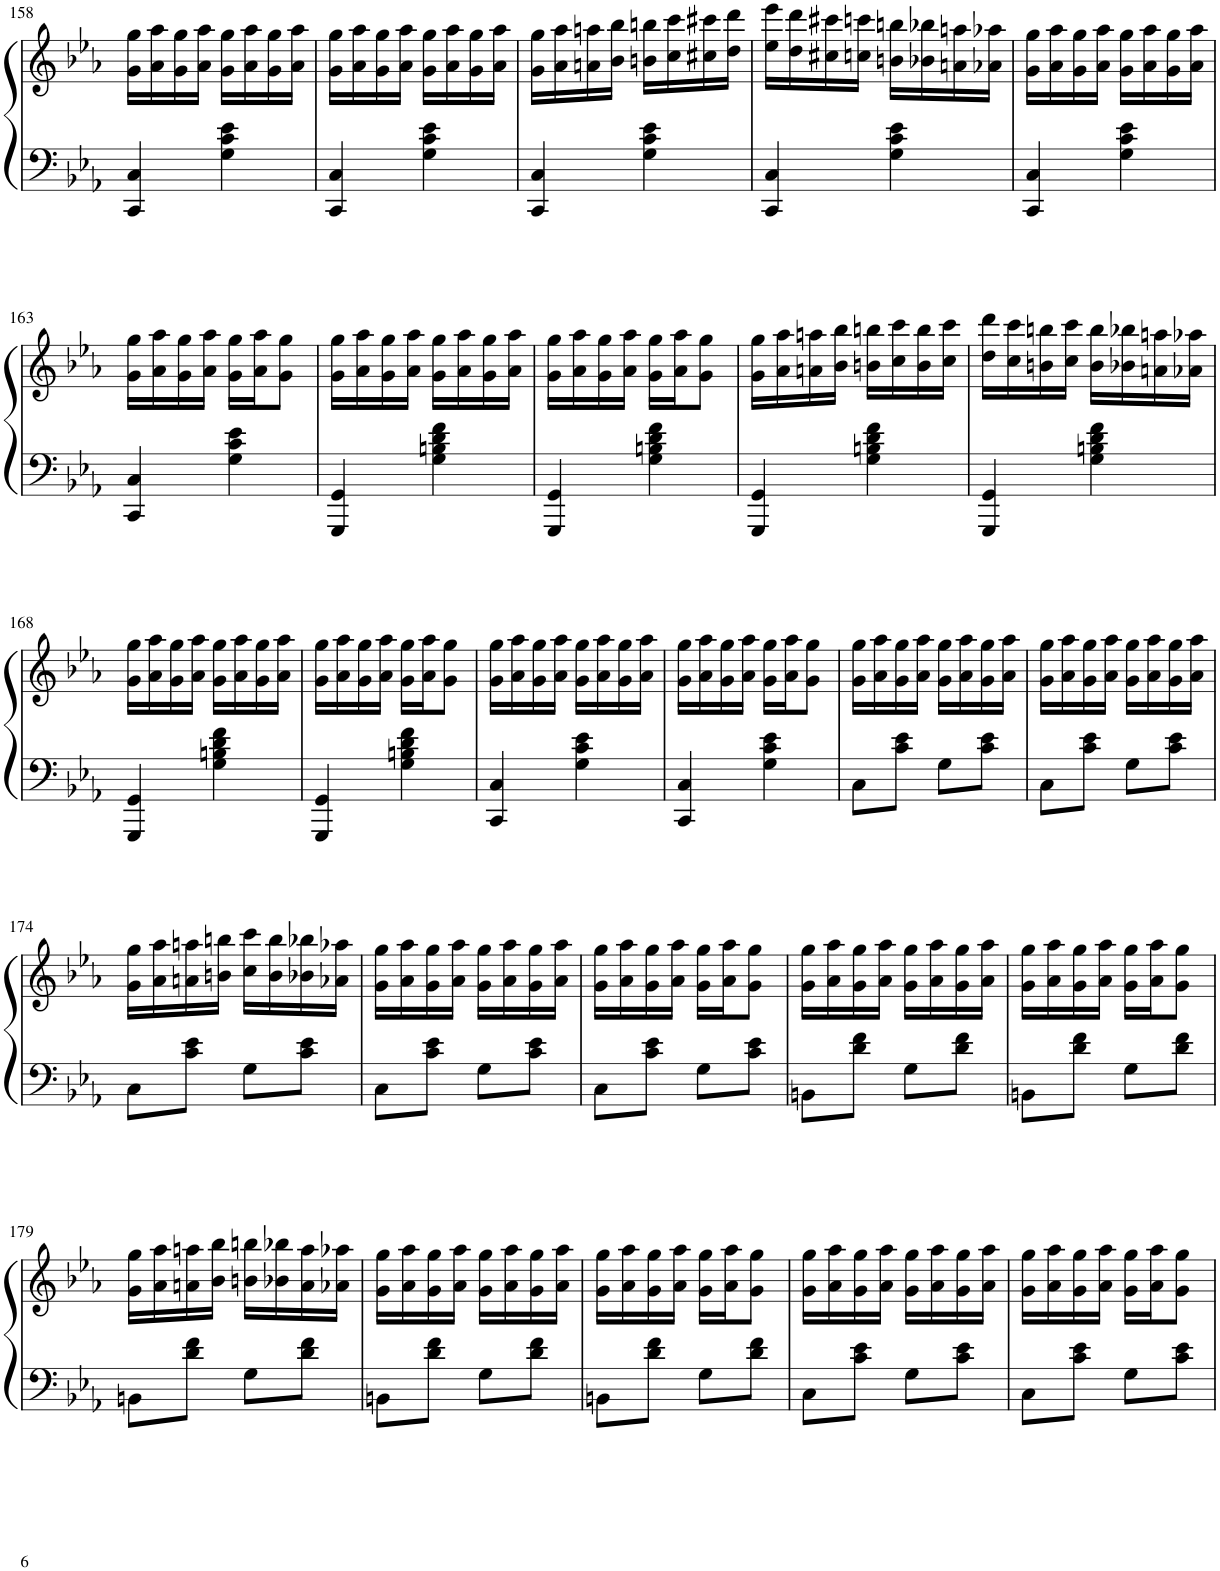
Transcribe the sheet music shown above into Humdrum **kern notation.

**kern	**kern
*part1	*part1
*staff2	*staff1
*I"Piano	*
*I'Pno.	*
!!LO:PB:g=z
*clefF4	*clefG2
*k[b-e-a-]	*k[b-e-a-]
*M2/4	*M2/4
=158	=158
4CC/ 4C/	16g\ 16gg\LL
.	16a-\ 16aa-\
.	16g\ 16gg\
.	16a-\ 16aa-\JJ
4G\ 4c\ 4e-\	16g\ 16gg\LL
.	16a-\ 16aa-\
.	16g\ 16gg\
.	16a-\ 16aa-\JJ
=159	=159
4CC/ 4C/	16g\ 16gg\LL
.	16a-\ 16aa-\
.	16g\ 16gg\
.	16a-\ 16aa-\JJ
4G\ 4c\ 4e-\	16g\ 16gg\LL
.	16a-\ 16aa-\
.	16g\ 16gg\
.	16a-\ 16aa-\JJ
=160	=160
4CC/ 4C/	16g\ 16gg\LL
.	16a-\ 16aa-\
.	16an\ 16aan\
.	16b-\ 16bb-\JJ
4G\ 4c\ 4e-\	16bn\ 16bbn\LL
.	16cc\ 16ccc\
.	16cc#X\ 16ccc#X\
.	16dd\ 16ddd\JJ
=161	=161
4CC/ 4C/	16ee-\ 16eee-\LL
.	16dd\ 16ddd\
.	16cc#X\ 16ccc#X\
.	16ccn\ 16cccn\JJ
4G\ 4c\ 4e-\	16bn\ 16bbn\LL
.	16b-X\ 16bb-X\
.	16an\ 16aan\
.	16a-X\ 16aa-X\JJ
=162	=162
4CC/ 4C/	16g\ 16gg\LL
.	16a-\ 16aa-\
.	16g\ 16gg\
.	16a-\ 16aa-\JJ
4G\ 4c\ 4e-\	16g\ 16gg\LL
.	16a-\ 16aa-\
.	16g\ 16gg\
.	16a-\ 16aa-\JJ
!!LO:LB:g=z
=163	=163
4CC/ 4C/	16g\ 16gg\LL
.	16a-\ 16aa-\
.	16g\ 16gg\
.	16a-\ 16aa-\JJ
4G\ 4c\ 4e-\	16g\ 16gg\LL
.	16a-\ 16aa-\J
.	8g\ 8gg\J
=164	=164
4GGG/ 4GG/	16g\ 16gg\LL
.	16a-\ 16aa-\
.	16g\ 16gg\
.	16a-\ 16aa-\JJ
4G\ 4Bn\ 4d\ 4f\	16g\ 16gg\LL
.	16a-\ 16aa-\
.	16g\ 16gg\
.	16a-\ 16aa-\JJ
=165	=165
4GGG/ 4GG/	16g\ 16gg\LL
.	16a-\ 16aa-\
.	16g\ 16gg\
.	16a-\ 16aa-\JJ
4G\ 4Bn\ 4d\ 4f\	16g\ 16gg\LL
.	16a-\ 16aa-\J
.	8g\ 8gg\J
=166	=166
4GGG/ 4GG/	16g\ 16gg\LL
.	16a-\ 16aa-\
.	16an\ 16aan\
.	16b-\ 16bb-\JJ
4G\ 4Bn\ 4d\ 4f\	16bn\ 16bbn\LL
.	16cc\ 16ccc\
.	16b\ 16bb\
.	16cc\ 16ccc\JJ
=167	=167
4GGG/ 4GG/	16dd\ 16ddd\LL
.	16cc\ 16ccc\
.	16bn\ 16bbn\
.	16cc\ 16ccc\JJ
4G\ 4Bn\ 4d\ 4f\	16b\ 16bb\LL
.	16b-X\ 16bb-X\
.	16an\ 16aan\
.	16a-X\ 16aa-X\JJ
!!LO:LB:g=z
=168	=168
4GGG/ 4GG/	16g\ 16gg\LL
.	16a-\ 16aa-\
.	16g\ 16gg\
.	16a-\ 16aa-\JJ
4G\ 4Bn\ 4d\ 4f\	16g\ 16gg\LL
.	16a-\ 16aa-\
.	16g\ 16gg\
.	16a-\ 16aa-\JJ
=169	=169
4GGG/ 4GG/	16g\ 16gg\LL
.	16a-\ 16aa-\
.	16g\ 16gg\
.	16a-\ 16aa-\JJ
4G\ 4Bn\ 4d\ 4f\	16g\ 16gg\LL
.	16a-\ 16aa-\J
.	8g\ 8gg\J
=170	=170
4CC/ 4C/	16g\ 16gg\LL
.	16a-\ 16aa-\
.	16g\ 16gg\
.	16a-\ 16aa-\JJ
4G\ 4c\ 4e-\	16g\ 16gg\LL
.	16a-\ 16aa-\
.	16g\ 16gg\
.	16a-\ 16aa-\JJ
=171	=171
4CC/ 4C/	16g\ 16gg\LL
.	16a-\ 16aa-\
.	16g\ 16gg\
.	16a-\ 16aa-\JJ
4G\ 4c\ 4e-\	16g\ 16gg\LL
.	16a-\ 16aa-\J
.	8g\ 8gg\J
=172	=172
8C\L	16g\ 16gg\LL
.	16a-\ 16aa-\
8c\ 8e-\J	16g\ 16gg\
.	16a-\ 16aa-\JJ
8G\L	16g\ 16gg\LL
.	16a-\ 16aa-\
8c\ 8e-\J	16g\ 16gg\
.	16a-\ 16aa-\JJ
=173	=173
8C\L	16g\ 16gg\LL
.	16a-\ 16aa-\
8c\ 8e-\J	16g\ 16gg\
.	16a-\ 16aa-\JJ
8G\L	16g\ 16gg\LL
.	16a-\ 16aa-\
8c\ 8e-\J	16g\ 16gg\
.	16a-\ 16aa-\JJ
!!LO:LB:g=z
=174	=174
8C\L	16g\ 16gg\LL
.	16a-\ 16aa-\
8c\ 8e-\J	16an\ 16aan\
.	16bn\ 16bbn\JJ
8G\L	16cc\ 16ccc\LL
.	16b\ 16bb\
8c\ 8e-\J	16b-X\ 16bb-X\
.	16a-X\ 16aa-X\JJ
=175	=175
8C\L	16g\ 16gg\LL
.	16a-\ 16aa-\
8c\ 8e-\J	16g\ 16gg\
.	16a-\ 16aa-\JJ
8G\L	16g\ 16gg\LL
.	16a-\ 16aa-\
8c\ 8e-\J	16g\ 16gg\
.	16a-\ 16aa-\JJ
=176	=176
8C\L	16g\ 16gg\LL
.	16a-\ 16aa-\
8c\ 8e-\J	16g\ 16gg\
.	16a-\ 16aa-\JJ
8G\L	16g\ 16gg\LL
.	16a-\ 16aa-\J
8c\ 8e-\J	8g\ 8gg\J
=177	=177
8BBn\L	16g\ 16gg\LL
.	16a-\ 16aa-\
8d\ 8f\J	16g\ 16gg\
.	16a-\ 16aa-\JJ
8G\L	16g\ 16gg\LL
.	16a-\ 16aa-\
8d\ 8f\J	16g\ 16gg\
.	16a-\ 16aa-\JJ
=178	=178
8BBn\L	16g\ 16gg\LL
.	16a-\ 16aa-\
8d\ 8f\J	16g\ 16gg\
.	16a-\ 16aa-\JJ
8G\L	16g\ 16gg\LL
.	16a-\ 16aa-\J
8d\ 8f\J	8g\ 8gg\J
!!LO:LB:g=z
=179	=179
8BBn\L	16g\ 16gg\LL
.	16a-\ 16aa-\
8d\ 8f\J	16an\ 16aan\
.	16b-\ 16bb-\JJ
8G\L	16bn\ 16bbn\LL
.	16b-X\ 16bb-X\
8d\ 8f\J	16a\ 16aa\
.	16a-X\ 16aa-X\JJ
=180	=180
8BBn\L	16g\ 16gg\LL
.	16a-\ 16aa-\
8d\ 8f\J	16g\ 16gg\
.	16a-\ 16aa-\JJ
8G\L	16g\ 16gg\LL
.	16a-\ 16aa-\
8d\ 8f\J	16g\ 16gg\
.	16a-\ 16aa-\JJ
=181	=181
8BBn\L	16g\ 16gg\LL
.	16a-\ 16aa-\
8d\ 8f\J	16g\ 16gg\
.	16a-\ 16aa-\JJ
8G\L	16g\ 16gg\LL
.	16a-\ 16aa-\J
8d\ 8f\J	8g\ 8gg\J
=182	=182
8C\L	16g\ 16gg\LL
.	16a-\ 16aa-\
8c\ 8e-\J	16g\ 16gg\
.	16a-\ 16aa-\JJ
8G\L	16g\ 16gg\LL
.	16a-\ 16aa-\
8c\ 8e-\J	16g\ 16gg\
.	16a-\ 16aa-\JJ
=183	=183
8C\L	16g\ 16gg\LL
.	16a-\ 16aa-\
8c\ 8e-\J	16g\ 16gg\
.	16a-\ 16aa-\JJ
8G\L	16g\ 16gg\LL
.	16a-\ 16aa-\J
8c\ 8e-\J	8g\ 8gg\J
=	=
*-	*-
